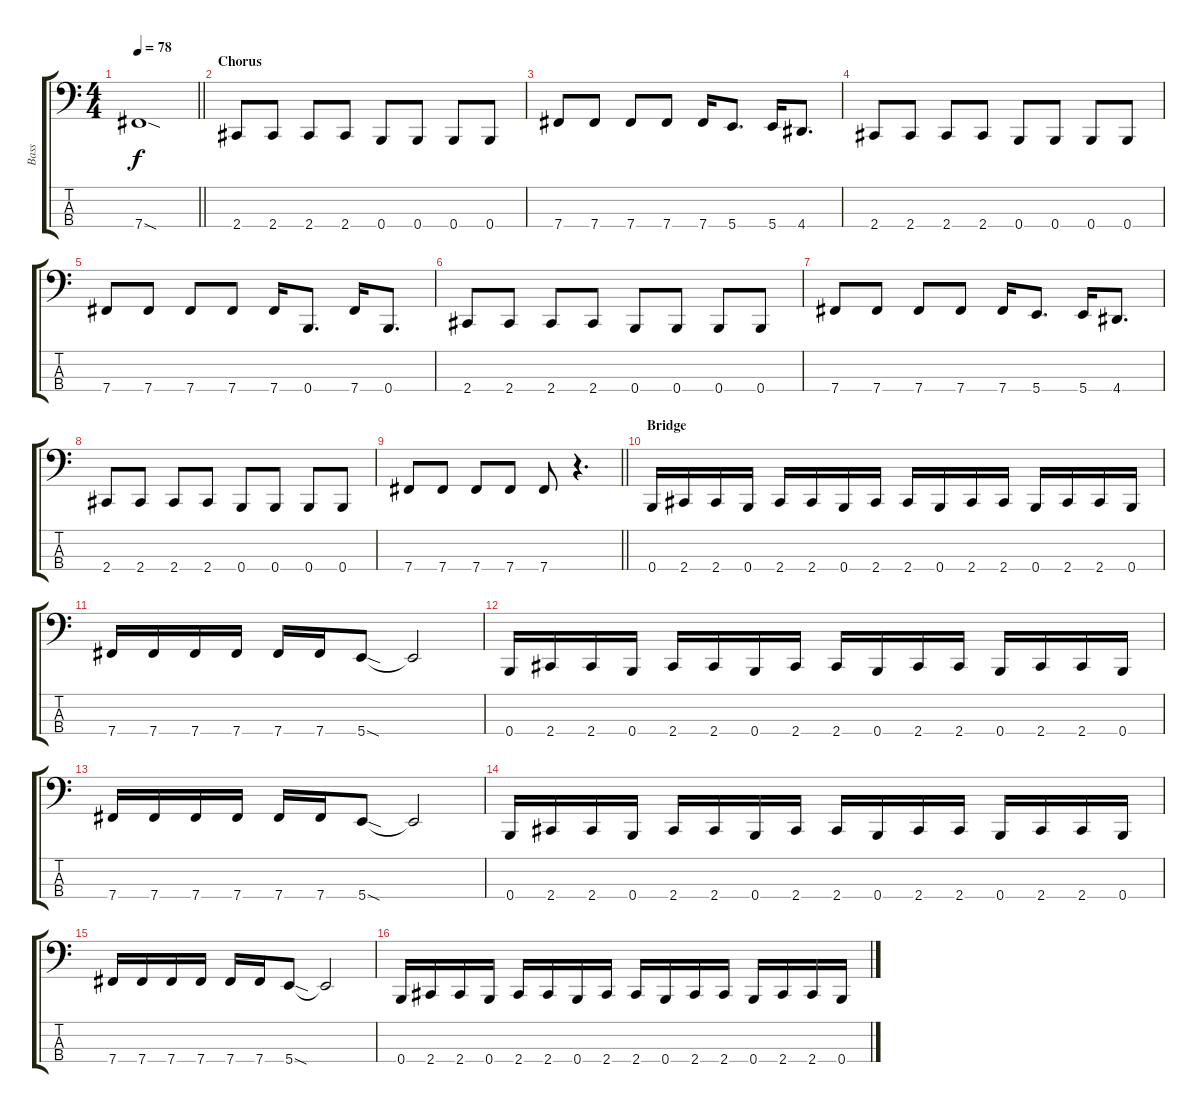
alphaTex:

\track ("Bass" "Bass") {instrument electricbasspick}
\staff {score tabs}
\tuning (D2 A1 E1 B0) {hide}
\ts (4 4)
\tempo 78
\clef f4
\barLineRight lightlight
\ks c
7.4{sod}.1{dy f} |
\section ("" "Chorus")
2.4.8 2.4.8 2.4.8 2.4.8 0.4.8 0.4.8 0.4.8 0.4.8 |
7.4.8 7.4.8 7.4.8 7.4.8 7.4.16 5.4.8{d} 5.4.16 4.4.8{d} |
2.4.8 2.4.8 2.4.8 2.4.8 0.4.8 0.4.8 0.4.8 0.4.8 |
7.4.8 7.4.8 7.4.8 7.4.8 7.4.16 0.4.8{d} 7.4.16 0.4.8{d} |
2.4.8 2.4.8 2.4.8 2.4.8 0.4.8 0.4.8 0.4.8 0.4.8 |
7.4.8 7.4.8 7.4.8 7.4.8 7.4.16 5.4.8{d} 5.4.16 4.4.8{d} |
2.4.8 2.4.8 2.4.8 2.4.8 0.4.8 0.4.8 0.4.8 0.4.8 |
\barLineRight lightlight
7.4.8 7.4.8 7.4.8 7.4.8 7.4.8 r.4{d} |
\section ("" "Bridge")
0.4.16 2.4.16 2.4.16 0.4.16 2.4.16 2.4.16 0.4.16 2.4.16 2.4.16 0.4.16 2.4.16 2.4.16 0.4.16 2.4.16 2.4.16 0.4.16 |
7.4.16 7.4.16 7.4.16 7.4.16 7.4.16 7.4.16 5.4{sod}.8 5.4{t}.2 |
0.4.16 2.4.16 2.4.16 0.4.16 2.4.16 2.4.16 0.4.16 2.4.16 2.4.16 0.4.16 2.4.16 2.4.16 0.4.16 2.4.16 2.4.16 0.4.16 |
7.4.16 7.4.16 7.4.16 7.4.16 7.4.16 7.4.16 5.4{sod}.8 5.4{t}.2 |
0.4.16 2.4.16 2.4.16 0.4.16 2.4.16 2.4.16 0.4.16 2.4.16 2.4.16 0.4.16 2.4.16 2.4.16 0.4.16 2.4.16 2.4.16 0.4.16 |
7.4.16 7.4.16 7.4.16 7.4.16 7.4.16 7.4.16 5.4{sod}.8 5.4{t}.2 |
0.4.16 2.4.16 2.4.16 0.4.16 2.4.16 2.4.16 0.4.16 2.4.16 2.4.16 0.4.16 2.4.16 2.4.16 0.4.16 2.4.16 2.4.16 0.4.16
